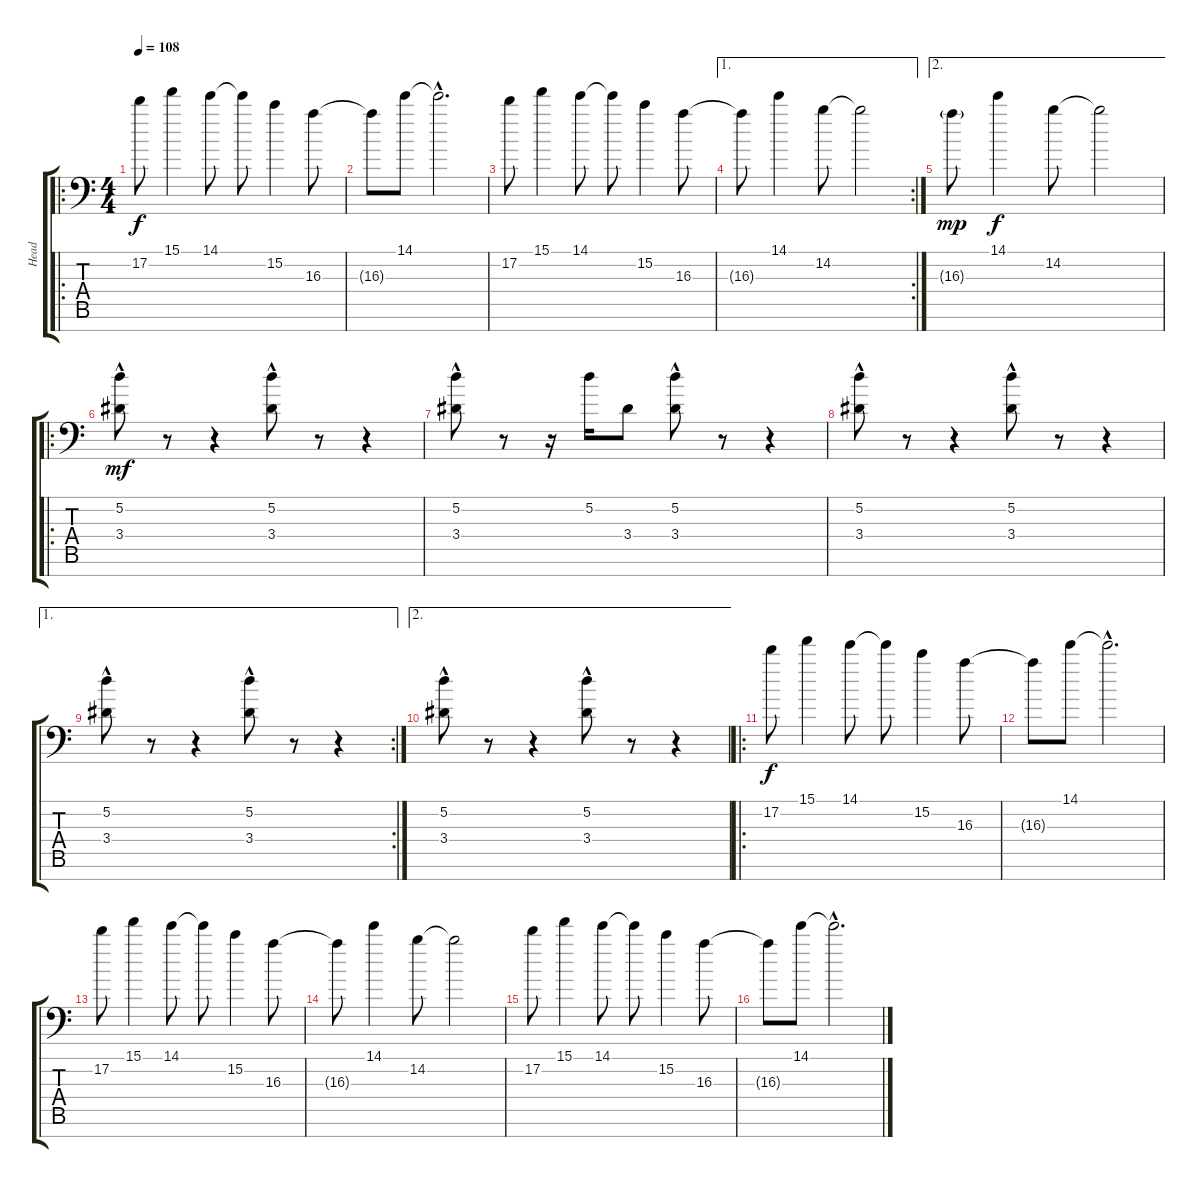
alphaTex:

\track ("Head" "Head") {instrument distortionguitar}
\staff {score tabs}
\tuning (D4 A3 F3 C3 G2 D2 A1) {hide}
\ro
\ts (4 4)
\tempo 108
\clef f4
\ks c
17.2.8{dy f instrument sitar} 15.1.4 14.1.8 14.1{t}.8 15.2.4 16.3.8 |
16.3{t}.8 14.1.8 14.1{hac t}.2{d} |
17.2.8 15.1.4 14.1.8 14.1{t}.8 15.2.4 16.3.8 |
\ae 1
\rc 2
16.3{t}.8 14.1.4 14.2.8 14.2{t}.2 |
\ae 2
16.3{g}.8{dy mp} 14.1.4{dy f} 14.2.8 14.2{t}.2 |
\ro
(5.2{hac} 3.4{hac}).8{dy mf instrument distortionguitar} r.8 r.4 (5.2{hac} 3.4{hac}).8 r.8 r.4 |
(5.2{hac} 3.4{hac}).8 r.8 r.16 5.2.16 3.4.8 (5.2{hac} 3.4{hac}).8 r.8 r.4 |
(5.2{hac} 3.4{hac}).8 r.8 r.4 (5.2{hac} 3.4{hac}).8 r.8 r.4 |
\ae 1
\rc 2
(5.2{hac} 3.4{hac}).8 r.8 r.4 (5.2{hac} 3.4{hac}).8 r.8 r.4 |
\ae 2
(5.2{hac} 3.4{hac}).8 r.8 r.4 (5.2{hac} 3.4{hac}).8 r.8 r.4 |
\ro
17.2.8{dy f instrument sitar} 15.1.4 14.1.8 14.1{t}.8 15.2.4 16.3.8 |
16.3{t}.8 14.1.8 14.1{hac t}.2{d} |
17.2.8 15.1.4 14.1.8 14.1{t}.8 15.2.4 16.3.8 |
16.3{t}.8 14.1.4 14.2.8 14.2{t}.2 |
17.2.8 15.1.4 14.1.8 14.1{t}.8 15.2.4 16.3.8 |
16.3{t}.8 14.1.8 14.1{hac t}.2{d}
